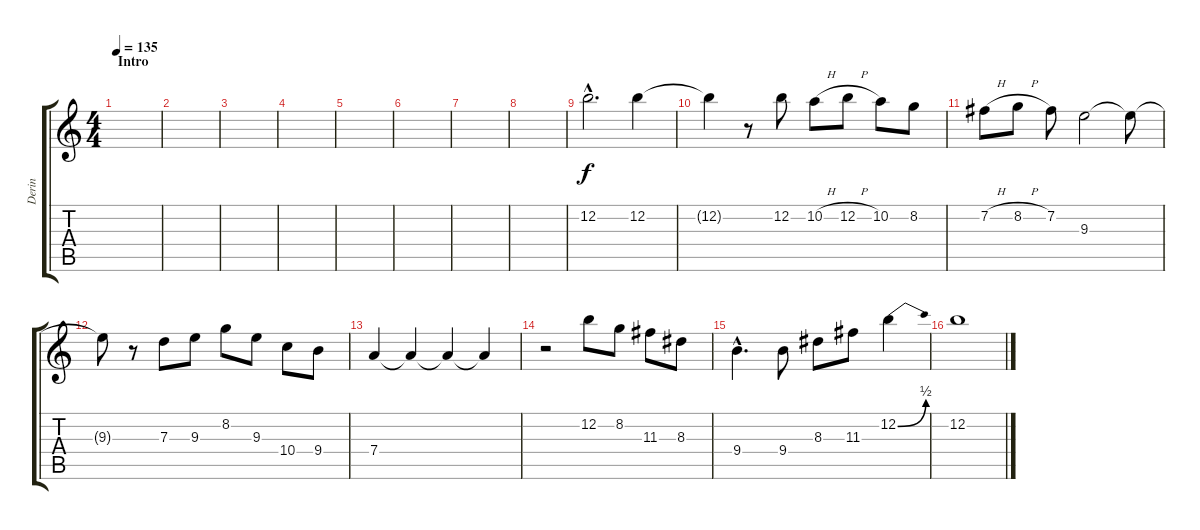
\track ("Derin" "Derin") {instrument electricguitarjazz}
\staff {score tabs}
\tuning (E4 B3 G3 D3 A2 E2) {hide}
\ts (4 4)
\section ("" "Intro")
\tempo 135
\clef g2
\ks c
|
|
|
|
|
|
|
|
12.2{hac}.2{d} 12.2.4 |
12.2{t}.4 r.8 12.2.8 10.2{h}.8 12.2{h}.8 10.2.8 8.2.8 |
7.2{h}.8 8.2{h}.8 7.2.8 9.3.2 9.3{t}.8 |
9.3{t}.8 r.8 7.3.8 9.3.8 8.2.8 9.3.8 10.4.8 9.4.8 |
7.4.4 7.4{t}.4 7.4{t}.4 7.4{t}.4 |
r.2 12.2.8 8.2.8 11.3.8 8.3.8 |
9.4{hac}.4{d} 9.4.8 8.3.8 11.3.8 12.2{be (bend 0 0 60 2)}.4 |
12.2.1
